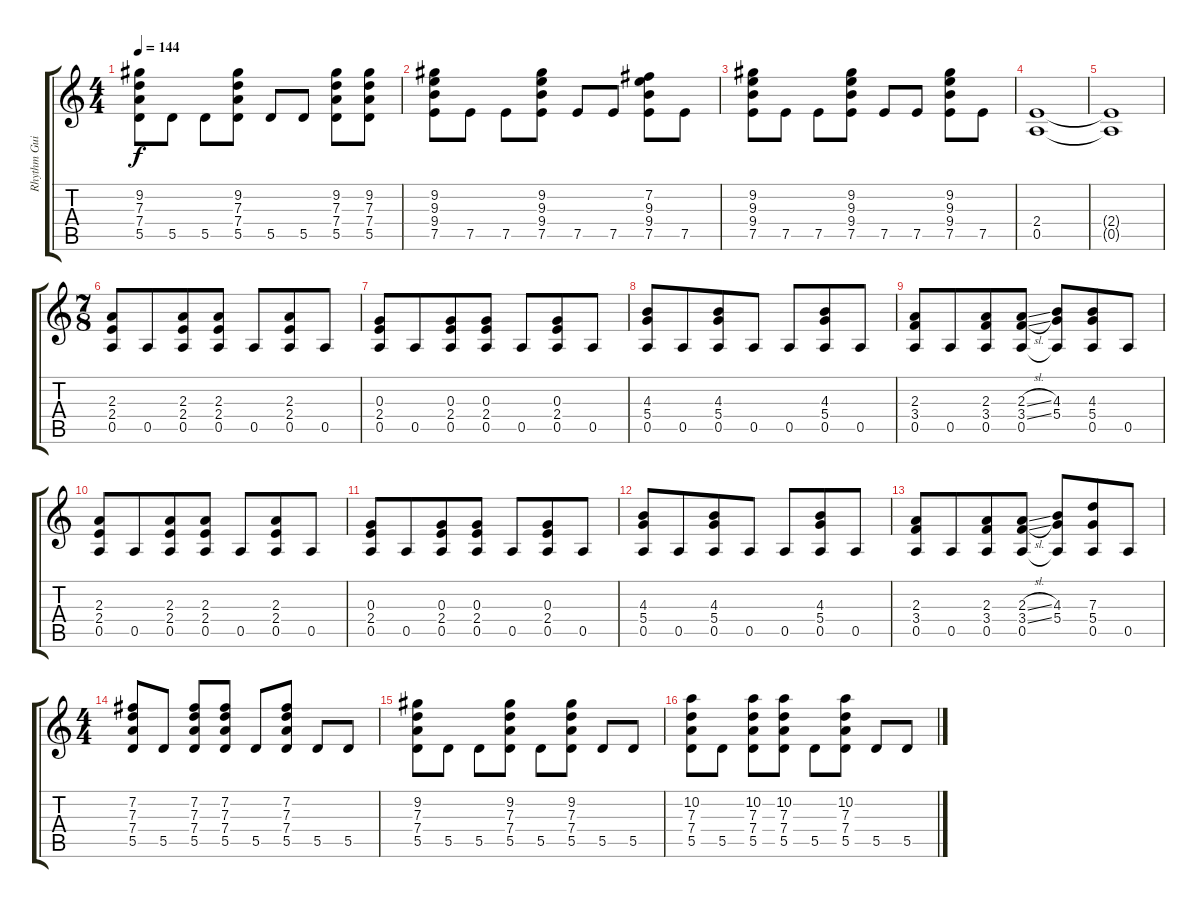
\track ("Rhythm Guitar Right" "Rhythm Gui") {instrument distortionguitar}
\staff {score tabs}
\tuning (E4 B3 G3 D3 A2 E2) {hide}
\ts (4 4)
\tempo 144
\clef g2
\ks c
(9.2 7.3 7.4 5.5).8{dy f} 5.5.8 5.5.8 (9.2 7.3 7.4 5.5).8 5.5.8 5.5.8 (9.2 7.3 7.4 5.5).8 (9.2 7.3 7.4 5.5).8 |
(9.2 9.3 9.4 7.5).8 7.5.8 7.5.8 (9.2 9.3 9.4 7.5).8 7.5.8 7.5.8 (7.2 9.3 9.4 7.5).8 7.5.8 |
(9.2 9.3 9.4 7.5).8 7.5.8 7.5.8 (9.2 9.3 9.4 7.5).8 7.5.8 7.5.8 (9.2 9.3 9.4 7.5).8 7.5.8 |
\section ("" "")
(2.4 0.5).1 |
(2.4{t} 0.5{t}).1 |
\ts (7 8)
(2.3 2.4 0.5).8 0.5.8 (2.3 2.4 0.5).8 (2.3 2.4 0.5).8 0.5.8 (2.3 2.4 0.5).8 0.5.8 |
(0.3 2.4 0.5).8 0.5.8 (0.3 2.4 0.5).8 (0.3 2.4 0.5).8 0.5.8 (0.3 2.4 0.5).8 0.5.8 |
(4.3 5.4 0.5).8 0.5.8 (4.3 5.4 0.5).8 0.5.8 0.5.8 (4.3 5.4 0.5).8 0.5.8 |
(2.3 3.4 0.5).8 0.5.8 (2.3 3.4 0.5).8 (2.3{sl} 3.4{sl} 0.5).8 (4.3 5.4 0.5{t}).8 (4.3 5.4 0.5).8 0.5.8 |
(2.3 2.4 0.5).8 0.5.8 (2.3 2.4 0.5).8 (2.3 2.4 0.5).8 0.5.8 (2.3 2.4 0.5).8 0.5.8 |
(0.3 2.4 0.5).8 0.5.8 (0.3 2.4 0.5).8 (0.3 2.4 0.5).8 0.5.8 (0.3 2.4 0.5).8 0.5.8 |
(4.3 5.4 0.5).8 0.5.8 (4.3 5.4 0.5).8 0.5.8 0.5.8 (4.3 5.4 0.5).8 0.5.8 |
(2.3 3.4 0.5).8 0.5.8 (2.3 3.4 0.5).8 (2.3{sl} 3.4{sl} 0.5).8 (4.3 5.4 0.5{t}).8 (7.3 5.4 0.5).8 0.5.8 |
\ts (4 4)
\section ("" "")
(7.2 7.3 7.4 5.5).8 5.5.8 (7.2 7.3 7.4 5.5).8 (7.2 7.3 7.4 5.5).8 5.5.8 (7.2 7.3 7.4 5.5).8 5.5.8 5.5.8 |
(9.2 7.3 7.4 5.5).8 5.5.8 5.5.8 (9.2 7.3 7.4 5.5).8 5.5.8 (9.2 7.3 7.4 5.5).8 5.5.8 5.5.8 |
(10.2 7.3 7.4 5.5).8 5.5.8 (10.2 7.3 7.4 5.5).8 (10.2 7.3 7.4 5.5).8 5.5.8 (10.2 7.3 7.4 5.5).8 5.5.8 5.5.8
